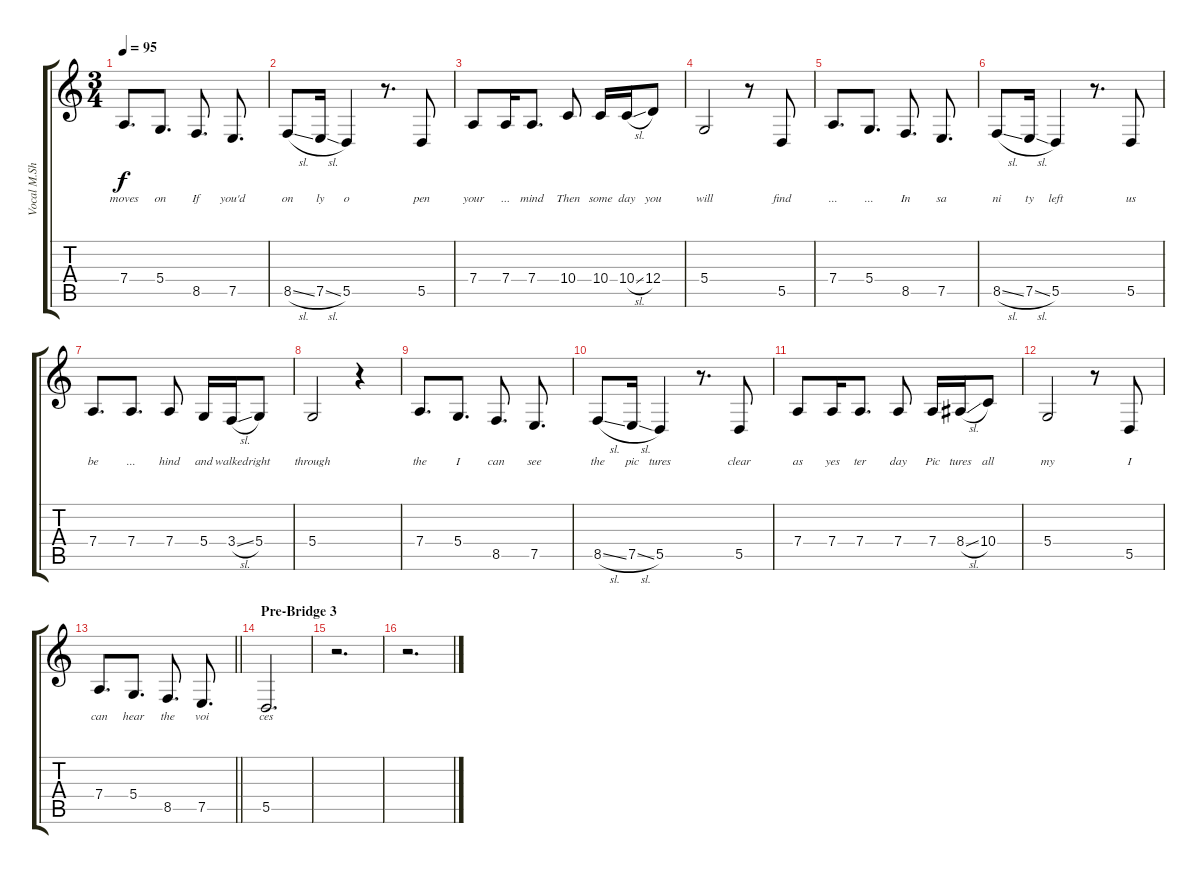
\track ("Vocal M.Shadows" "Vocal M.Sh") {instrument oboe}
\staff {score tabs}
\tuning (E4 B3 G3 D3 A2 D2) {hide}
\ts (3 4)
\tempo 95
\clef g2
\ks c
7.4.8{d lyrics (0 "moves") lyrics (1 "") lyrics (2 "") lyrics (3 "") lyrics (4 "") dy f} 5.4.8{d lyrics (0 "on") lyrics (1 "") lyrics (2 "") lyrics (3 "") lyrics (4 "")} 8.5.8{d lyrics (0 "If") lyrics (1 "") lyrics (2 "") lyrics (3 "") lyrics (4 "")} 7.5.8{d lyrics (0 "you'd") lyrics (1 "") lyrics (2 "") lyrics (3 "") lyrics (4 "")} |
8.5{sl}.8{lyrics (0 "on") lyrics (1 "") lyrics (2 "") lyrics (3 "") lyrics (4 "")} 7.5{sl}.16{lyrics (0 "ly") lyrics (1 "") lyrics (2 "") lyrics (3 "") lyrics (4 "")} 5.5.4{lyrics (0 "o") lyrics (1 "") lyrics (2 "") lyrics (3 "") lyrics (4 "")} r.8{d} 5.5.8{lyrics (0 "pen") lyrics (1 "") lyrics (2 "") lyrics (3 "") lyrics (4 "")} |
7.4.8{lyrics (0 "your") lyrics (1 "") lyrics (2 "") lyrics (3 "") lyrics (4 "")} 7.4.16{lyrics (0 "...") lyrics (1 "") lyrics (2 "") lyrics (3 "") lyrics (4 "")} 7.4.8{d lyrics (0 "mind") lyrics (1 "") lyrics (2 "") lyrics (3 "") lyrics (4 "")} 10.4.8{lyrics (0 "Then") lyrics (1 "") lyrics (2 "") lyrics (3 "") lyrics (4 "")} 10.4.16{lyrics (0 "some") lyrics (1 "") lyrics (2 "") lyrics (3 "") lyrics (4 "")} 10.4{sl}.16{lyrics (0 "day") lyrics (1 "") lyrics (2 "") lyrics (3 "") lyrics (4 "")} 12.4.8{lyrics (0 "you") lyrics (1 "") lyrics (2 "") lyrics (3 "") lyrics (4 "")} |
5.4.2{lyrics (0 "will") lyrics (1 "") lyrics (2 "") lyrics (3 "") lyrics (4 "")} r.8 5.5.8{lyrics (0 "find") lyrics (1 "") lyrics (2 "") lyrics (3 "") lyrics (4 "")} |
7.4.8{d lyrics (0 "...") lyrics (1 "") lyrics (2 "") lyrics (3 "") lyrics (4 "")} 5.4.8{d lyrics (0 "...") lyrics (1 "") lyrics (2 "") lyrics (3 "") lyrics (4 "")} 8.5.8{d lyrics (0 "In") lyrics (1 "") lyrics (2 "") lyrics (3 "") lyrics (4 "")} 7.5.8{d lyrics (0 "sa") lyrics (1 "") lyrics (2 "") lyrics (3 "") lyrics (4 "")} |
8.5{sl}.8{lyrics (0 "ni") lyrics (1 "") lyrics (2 "") lyrics (3 "") lyrics (4 "")} 7.5{sl}.16{lyrics (0 "ty") lyrics (1 "") lyrics (2 "") lyrics (3 "") lyrics (4 "")} 5.5.4{lyrics (0 "left") lyrics (1 "") lyrics (2 "") lyrics (3 "") lyrics (4 "")} r.8{d} 5.5.8{lyrics (0 "us") lyrics (1 "") lyrics (2 "") lyrics (3 "") lyrics (4 "")} |
7.4.8{d lyrics (0 "be") lyrics (1 "") lyrics (2 "") lyrics (3 "") lyrics (4 "")} 7.4.8{d lyrics (0 "...") lyrics (1 "") lyrics (2 "") lyrics (3 "") lyrics (4 "")} 7.4.8{lyrics (0 "hind") lyrics (1 "") lyrics (2 "") lyrics (3 "") lyrics (4 "")} 5.4.16{lyrics (0 "and") lyrics (1 "") lyrics (2 "") lyrics (3 "") lyrics (4 "")} 3.4{sl}.16{lyrics (0 "walked") lyrics (1 "") lyrics (2 "") lyrics (3 "") lyrics (4 "")} 5.4.8{lyrics (0 "right") lyrics (1 "") lyrics (2 "") lyrics (3 "") lyrics (4 "")} |
5.4.2{lyrics (0 "through") lyrics (1 "") lyrics (2 "") lyrics (3 "") lyrics (4 "")} r.4 |
7.4.8{d lyrics (0 "the") lyrics (1 "") lyrics (2 "") lyrics (3 "") lyrics (4 "")} 5.4.8{d lyrics (0 "I") lyrics (1 "") lyrics (2 "") lyrics (3 "") lyrics (4 "")} 8.5.8{d lyrics (0 "can") lyrics (1 "") lyrics (2 "") lyrics (3 "") lyrics (4 "")} 7.5.8{d lyrics (0 "see") lyrics (1 "") lyrics (2 "") lyrics (3 "") lyrics (4 "")} |
8.5{sl}.8{lyrics (0 "the") lyrics (1 "") lyrics (2 "") lyrics (3 "") lyrics (4 "")} 7.5{sl}.16{lyrics (0 "pic") lyrics (1 "") lyrics (2 "") lyrics (3 "") lyrics (4 "")} 5.5.4{lyrics (0 "tures") lyrics (1 "") lyrics (2 "") lyrics (3 "") lyrics (4 "")} r.8{d} 5.5.8{lyrics (0 "clear") lyrics (1 "") lyrics (2 "") lyrics (3 "") lyrics (4 "")} |
7.4.8{lyrics (0 "as") lyrics (1 "") lyrics (2 "") lyrics (3 "") lyrics (4 "")} 7.4.16{lyrics (0 "yes") lyrics (1 "") lyrics (2 "") lyrics (3 "") lyrics (4 "")} 7.4.8{d lyrics (0 "ter") lyrics (1 "") lyrics (2 "") lyrics (3 "") lyrics (4 "")} 7.4.8{lyrics (0 "day") lyrics (1 "") lyrics (2 "") lyrics (3 "") lyrics (4 "")} 7.4.16{lyrics (0 "Pic") lyrics (1 "") lyrics (2 "") lyrics (3 "") lyrics (4 "")} 8.4{sl}.16{lyrics (0 "tures") lyrics (1 "") lyrics (2 "") lyrics (3 "") lyrics (4 "")} 10.4.8{lyrics (0 "all") lyrics (1 "") lyrics (2 "") lyrics (3 "") lyrics (4 "")} |
5.4.2{lyrics (0 "my") lyrics (1 "") lyrics (2 "") lyrics (3 "") lyrics (4 "")} r.8 5.5.8{lyrics (0 "I") lyrics (1 "") lyrics (2 "") lyrics (3 "") lyrics (4 "")} |
\barLineRight lightlight
7.4.8{d lyrics (0 "can") lyrics (1 "") lyrics (2 "") lyrics (3 "") lyrics (4 "")} 5.4.8{d lyrics (0 "hear") lyrics (1 "") lyrics (2 "") lyrics (3 "") lyrics (4 "")} 8.5.8{d lyrics (0 "the") lyrics (1 "") lyrics (2 "") lyrics (3 "") lyrics (4 "")} 7.5.8{d lyrics (0 "voi") lyrics (1 "") lyrics (2 "") lyrics (3 "") lyrics (4 "")} |
\section ("" "Pre-Bridge 3")
5.5.2{d lyrics (0 "ces") lyrics (1 "") lyrics (2 "") lyrics (3 "") lyrics (4 "")} |
r.2{d} |
r.2{d}
